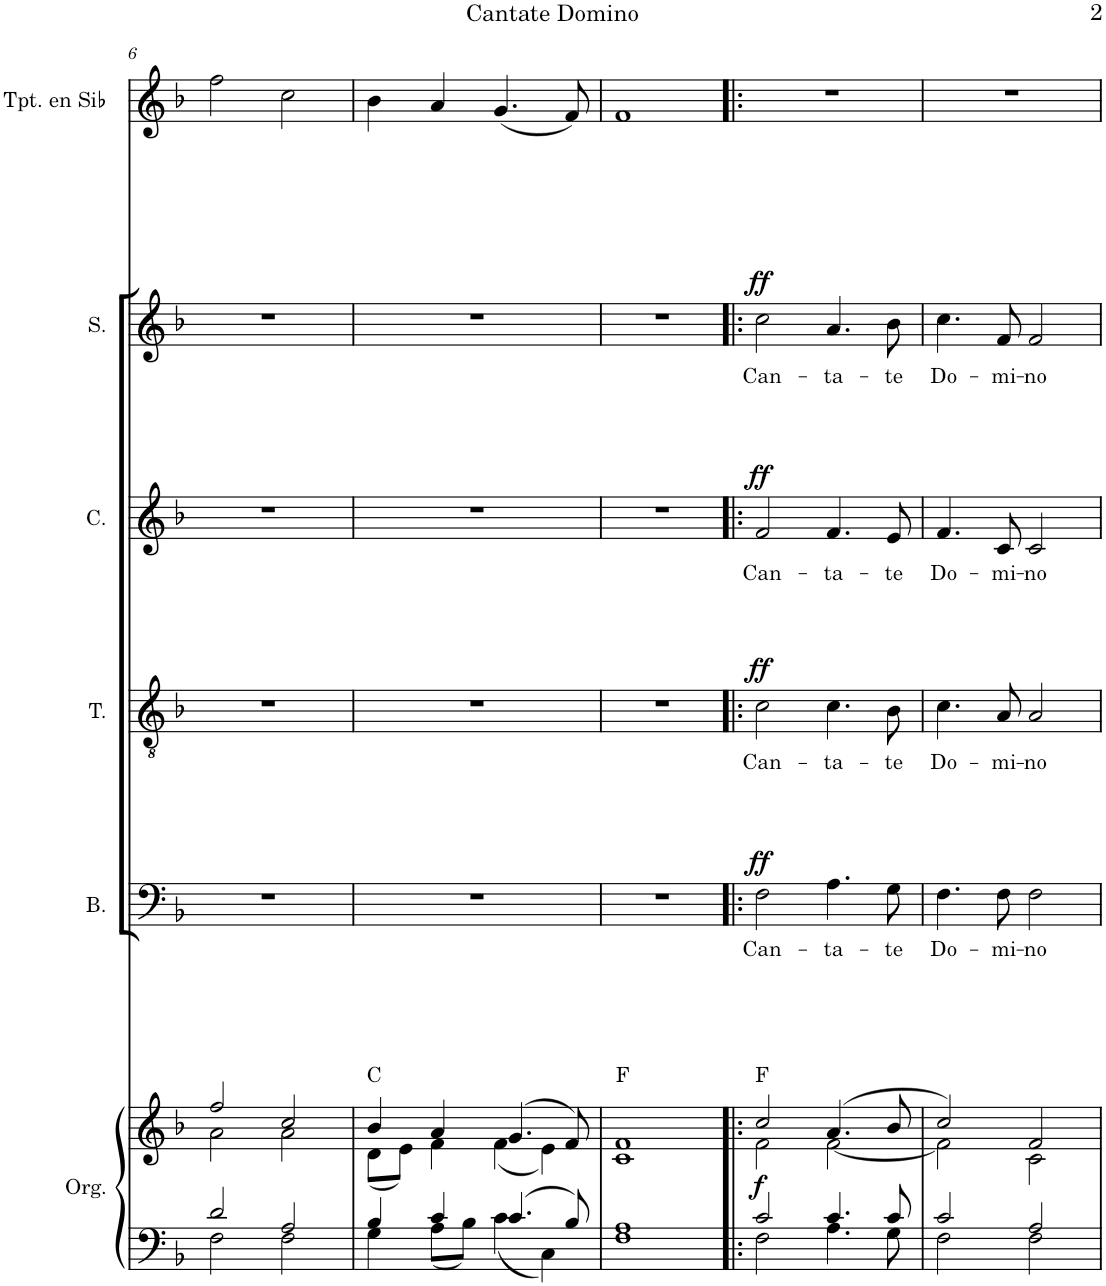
**kern	**kern	**dynam	**harte	**kern	**text	**dynam	**kern	**text	**dynam	**kern	**text	**dynam	**kern	**text	**dynam	**kern
*part6	*part6	*part6	*part6	*part5	*part5	*part5	*part4	*part4	*part4	*part3	*part3	*part3	*part2	*part2	*part2	*part1
*staff7	*staff6	*staff6/7	*	*staff5	*staff5	*staff5	*staff4	*staff4	*staff4	*staff3	*staff3	*staff3	*staff2	*staff2	*staff2	*staff1
*I"Órgano	*	*	*	*I"Bajo	*	*	*I"Tenor	*	*	*I"Contralto	*	*	*I"Soprano	*	*	*I"Trompeta en Sib
*	*	*	*	*I'B.	*	*	*I'T.	*	*	*I'C.	*	*	*I'S.	*	*	*I'Tpt. en Sib
!!LO:PB:g=z
*clefF4	*clefG2	*	*	*clefF4	*	*	*clefGv2	*	*	*clefG2	*	*	*clefG2	*	*	*clefG2
*	*	*	*	*	*	*	*	*	*	*	*	*	*	*	*	*Trd1c2
*k[b-]	*k[b-]	*	*	*k[b-]	*	*	*k[b-]	*	*	*k[b-]	*	*	*k[b-]	*	*	*k[b-]
*M4/4	*M4/4	*	*	*M4/4	*	*	*M4/4	*	*	*M4/4	*	*	*M4/4	*	*	*M4/4
*met(c)	*met(c)	*	*	*met(c)	*	*	*met(c)	*	*	*met(c)	*	*	*met(c)	*	*	*met(c)
=6	=6	=6	=6	=6	=6	=6	=6	=6	=6	=6	=6	=6	=6	=6	=6	=6
*^	*^	*	*	*	*	*	*	*	*	*	*	*	*	*	*	*
2d/	2F\	2ff/	2a\	.	.	1r	.	.	1r	.	.	1r	.	.	1r	.	.	2ff\
2A/	2F\	2cc/	2a\	.	.	.	.	.	.	.	.	.	.	.	.	.	.	2cc\
=7	=7	=7	=7	=7	=7	=7	=7	=7	=7	=7	=7	=7	=7	=7	=7	=7	=7	=7
4B-/	4G\	4b-/	(8d\L	.	C:maj	1r	.	.	1r	.	.	1r	.	.	1r	.	.	4b-\
.	.	.	8e\J)	.	.	.	.	.	.	.	.	.	.	.	.	.	.	.
4c/	8A\L	4a/	4f\	.	.	.	.	.	.	.	.	.	.	.	.	.	.	4a/
.	8B-\J	.	.	.	.	.	.	.	.	.	.	.	.	.	.	.	.	.
4.c/	4c\	(4.g/	(4f\	.	.	.	.	.	.	.	.	.	.	.	.	.	.	(4.g/
.	4C\	.	4e\)	.	.	.	.	.	.	.	.	.	.	.	.	.	.	.
8B-/	.	8f/)	.	.	.	.	.	.	.	.	.	.	.	.	.	.	.	8f/)
=8	=8	=8	=8	=8	=8	=8	=8	=8	=8	=8	=8	=8	=8	=8	=8	=8	=8	=8
1A	1F	1f	1c	.	F:maj	1r	.	.	1r	.	.	1r	.	.	1r	.	.	1f
=9!|:	=9!|:	=9!|:	=9!|:	=9!|:	=9!|:	=9!|:	=9!|:	=9!|:	=9!|:	=9!|:	=9!|:	=9!|:	=9!|:	=9!|:	=9!|:	=9!|:	=9!|:	=9!|:
!	!	!	!	!LO:DY:b	!	!	!LO:LY:b	!LO:DY:a	!	!LO:LY:b	!LO:DY:a	!	!LO:LY:b	!LO:DY:a	!	!LO:LY:b	!LO:DY:a	!
2c/	2F\	2cc/	2f\	f	F:maj	2F\	Can-	ff	2c\	Can-	ff	2f/	Can-	ff	2cc\	Can-	ff	1r
!	!	!	!	!	!	!	!LO:LY:b	!	!	!LO:LY:b	!	!	!LO:LY:b	!	!	!LO:LY:b	!	!
4.c/	4.A\	(4.a/	[2f\	.	.	4.A\	-ta-	.	4.c\	-ta-	.	4.f/	-ta-	.	4.a/	-ta-	.	.
!	!	!	!	!	!	!	!LO:LY:b	!	!	!LO:LY:b	!	!	!LO:LY:b	!	!	!LO:LY:b	!	!
8c/	8G\	8b-/	.	.	.	8G\	-te	.	8B-\	-te	.	8e/	-te	.	8b-\	-te	.	.
=10	=10	=10	=10	=10	=10	=10	=10	=10	=10	=10	=10	=10	=10	=10	=10	=10	=10	=10
!	!	!	!	!	!	!	!LO:LY:b	!	!	!LO:LY:b	!	!	!LO:LY:b	!	!	!LO:LY:b	!	!
2c/	2F\	2cc/)	2f\]	.	.	4.F\	Do-	.	4.c\	Do-	.	4.f/	Do-	.	4.cc\	Do-	.	1r
!	!	!	!	!	!	!	!LO:LY:b	!	!	!LO:LY:b	!	!	!LO:LY:b	!	!	!LO:LY:b	!	!
.	.	.	.	.	.	8F\	-mi-	.	8A/	-mi-	.	8c/	-mi-	.	8f/	-mi-	.	.
!	!	!	!	!	!	!	!LO:LY:b	!	!	!LO:LY:b	!	!	!LO:LY:b	!	!	!LO:LY:b	!	!
2A/	2F\	2f/	2c\	.	.	2F\	-no	.	2A/	-no	.	2c/	-no	.	2f/	-no	.	.
*v	*v	*	*	*	*	*	*	*	*	*	*	*	*	*	*	*	*	*
*	*v	*v	*	*	*	*	*	*	*	*	*	*	*	*	*	*	*
=	=	=	=	=	=	=	=	=	=	=	=	=	=	=	=	=
*-	*-	*-	*-	*-	*-	*-	*-	*-	*-	*-	*-	*-	*-	*-	*-	*-
